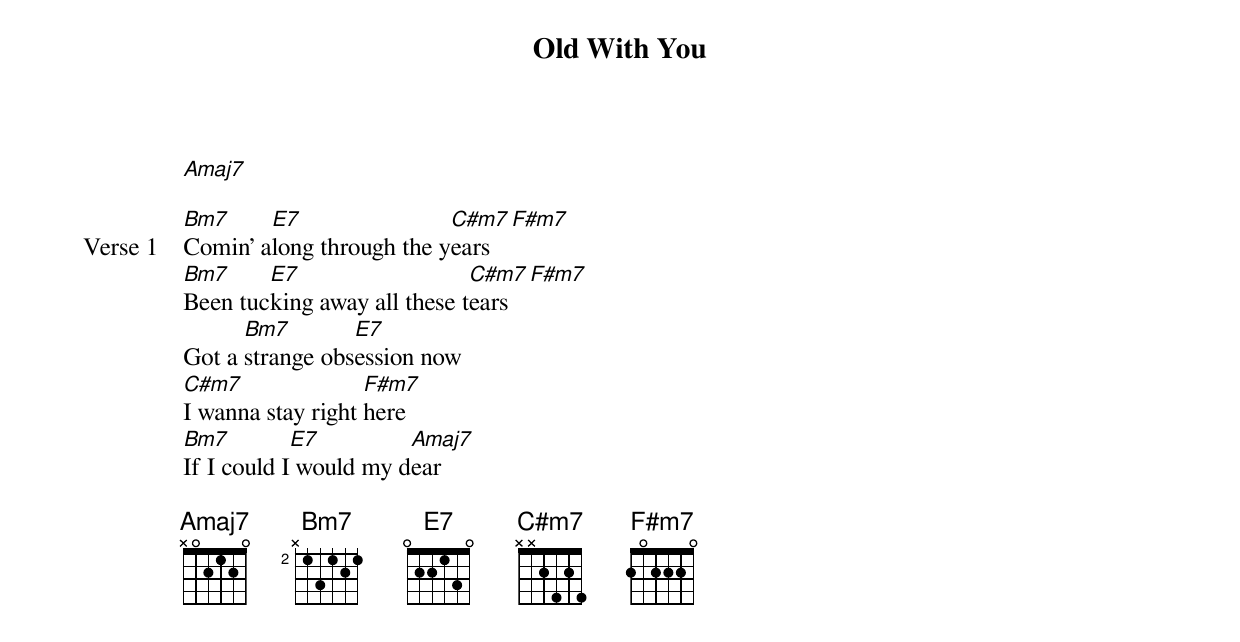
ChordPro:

{title: Old With You}
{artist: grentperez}
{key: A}
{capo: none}
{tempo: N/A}

{start_of_intro}
[Amaj7]
{end_of_intro}

{start_of_verse: Verse 1}
[Bm7]Comin’ a[E7]long through the y[C#m7]ears [F#m7]
[Bm7]Been tuc[E7]king away all these t[C#m7]ears [F#m7]
Got a [Bm7]strange obs[E7]ession now
[C#m7]I wanna stay right [F#m7]here
[Bm7]If I could I[E7] would my d[Amaj7]ear
{end_of_verse}

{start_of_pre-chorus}
But the [Bm7]tickin’ never [E7]stops
Forever [C#m7]spinnin’ on this [F#m7]rock
I’m learning [Bm7]life the way this game is played but
[E]Could I play it with
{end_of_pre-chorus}

{start_of_chorus}
Well if I ever grow [Amaj7]old [C#m7] [Cm7] [Bm7] [E9]
{comment: Old with you}
I’m needin’ your hand to [Amaj7]hold [C#m7] [Cm7] [Bm7] [A#maj7]
{comment: Just us two}
In a [Amaj7]moment the world could [C#m7]fall right dow[Cm7]n but,
[Bm7]At least I’m falling with y[E9]ou
So If I ever grow [Amaj7]old [C#m7] [Cm7] [Bm7] [A#maj7]
{comment: old with you}
But I don’t mind being y[Amaj7]oung
{end_of_chorus}

{start_of_verse: Verse 2}
[Bm7]Not often I f[E7]ind myself [C#m7]scare[F#m7]d
[Bm7]Don’t think I’m quite [E7]mentally pre[C#m7]pared[F#m7]
{end_of_verse}

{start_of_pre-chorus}
Though when [Bm7]you and I link [E7]up
Just look how easy thi[C#m7]ngs be[F#m7]come
Oh you could [Bm7]play this game alone but you might,
[E]Need your player two
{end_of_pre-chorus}

{start_of_chorus}
If I ever grow [Amaj7]old [C#m7] [Cm7] [Bm7] [E9]
{comment: Old with you}
I’m needin’ your hand to [Amaj7]hold [C#m7] [Cm7] [Bm7] [A#maj7]
{comment: Just us two}
In a m[Amaj7]oment the world could [C#m7]fall right [Cm7]down but,
[Bm7]At least I’m falling with [E9]you
So If I ever grow [Amaj7]old [C#m7] [Cm7] [Bm7] [A#maj7]
{comment: old with you}
But I don’t mind being yo[F#m7]ung
{end_of_chorus}

{start_of_bridge}
Why don’t we start l[Bsus4]iving [B7]more
And see what l[Dmaj7]ife’s got in store
Before we start to [Dm7]see how much we’ve changed
{end_of_bridge}

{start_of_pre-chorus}
So if we ever grow [Amaj7]old, [C#m7] [Bm7] [E9]
{comment: I wanna grow with you}
[Amaj7] [C#m7]
{comment: Scatting n shit}
Ol[Bm7]d wi[E9]th you, oh-ohhhh
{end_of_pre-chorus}

{start_of_outro}
Well If I ever grow [Amaj7]old [C#m7] [Cm7] [Bm7] [E9]
{comment: Old with you}
I’m needin’ your hand to [Amaj7]hold [C#m7] [Cm7] [Bm7] [E9]
{comment: Just us two}
In a m[Amaj7]oment the world could [C#m7]fall right d[Cm7]own but,
[Bm7]Could you fall for me too[E9]?
Ever grow [Amaj7]old [C#m7] [Cm7] [Bm7] [E9]
{comment: old with you}
But I don’t mind being y[Amaj7]oung
{end_of_outro}
